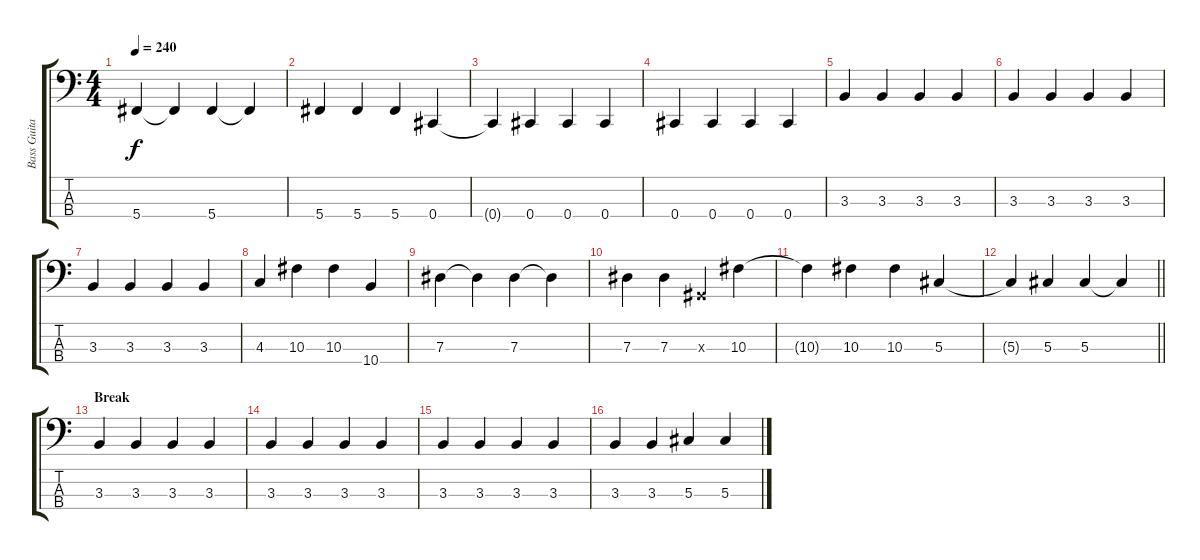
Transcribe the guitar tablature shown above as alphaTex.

\track ("Bass Guitar" "Bass Guita") {instrument electricbassfinger}
\staff {score tabs}
\tuning (Gb2 Db2 Ab1 Db1) {hide}
\ts (4 4)
\tempo 240
\clef f4
\ks c
5.4.4{dy f} 5.4{t}.4 5.4.4 5.4{t}.4 |
5.4.4 5.4.4 5.4.4 0.4.4 |
0.4{t}.4 0.4.4 0.4.4 0.4.4 |
0.4.4 0.4.4 0.4.4 0.4.4 |
3.3.4 3.3.4 3.3.4 3.3.4 |
3.3.4 3.3.4 3.3.4 3.3.4 |
3.3.4 3.3.4 3.3.4 3.3.4 |
4.3.4 10.3.4 10.3.4 10.4.4 |
7.3.4 7.3{t}.4 7.3.4 7.3{t}.4 |
7.3.4 7.3.4 0.3{x}.4 10.3.4 |
10.3{t}.4 10.3.4 10.3.4 5.3.4 |
\barLineRight lightlight
5.3{t}.4 5.3.4 5.3.4 5.3{t}.4 |
\section ("" "Break")
3.3.4 3.3.4 3.3.4 3.3.4 |
3.3.4 3.3.4 3.3.4 3.3.4 |
3.3.4 3.3.4 3.3.4 3.3.4 |
3.3.4 3.3.4 5.3.4 5.3.4
